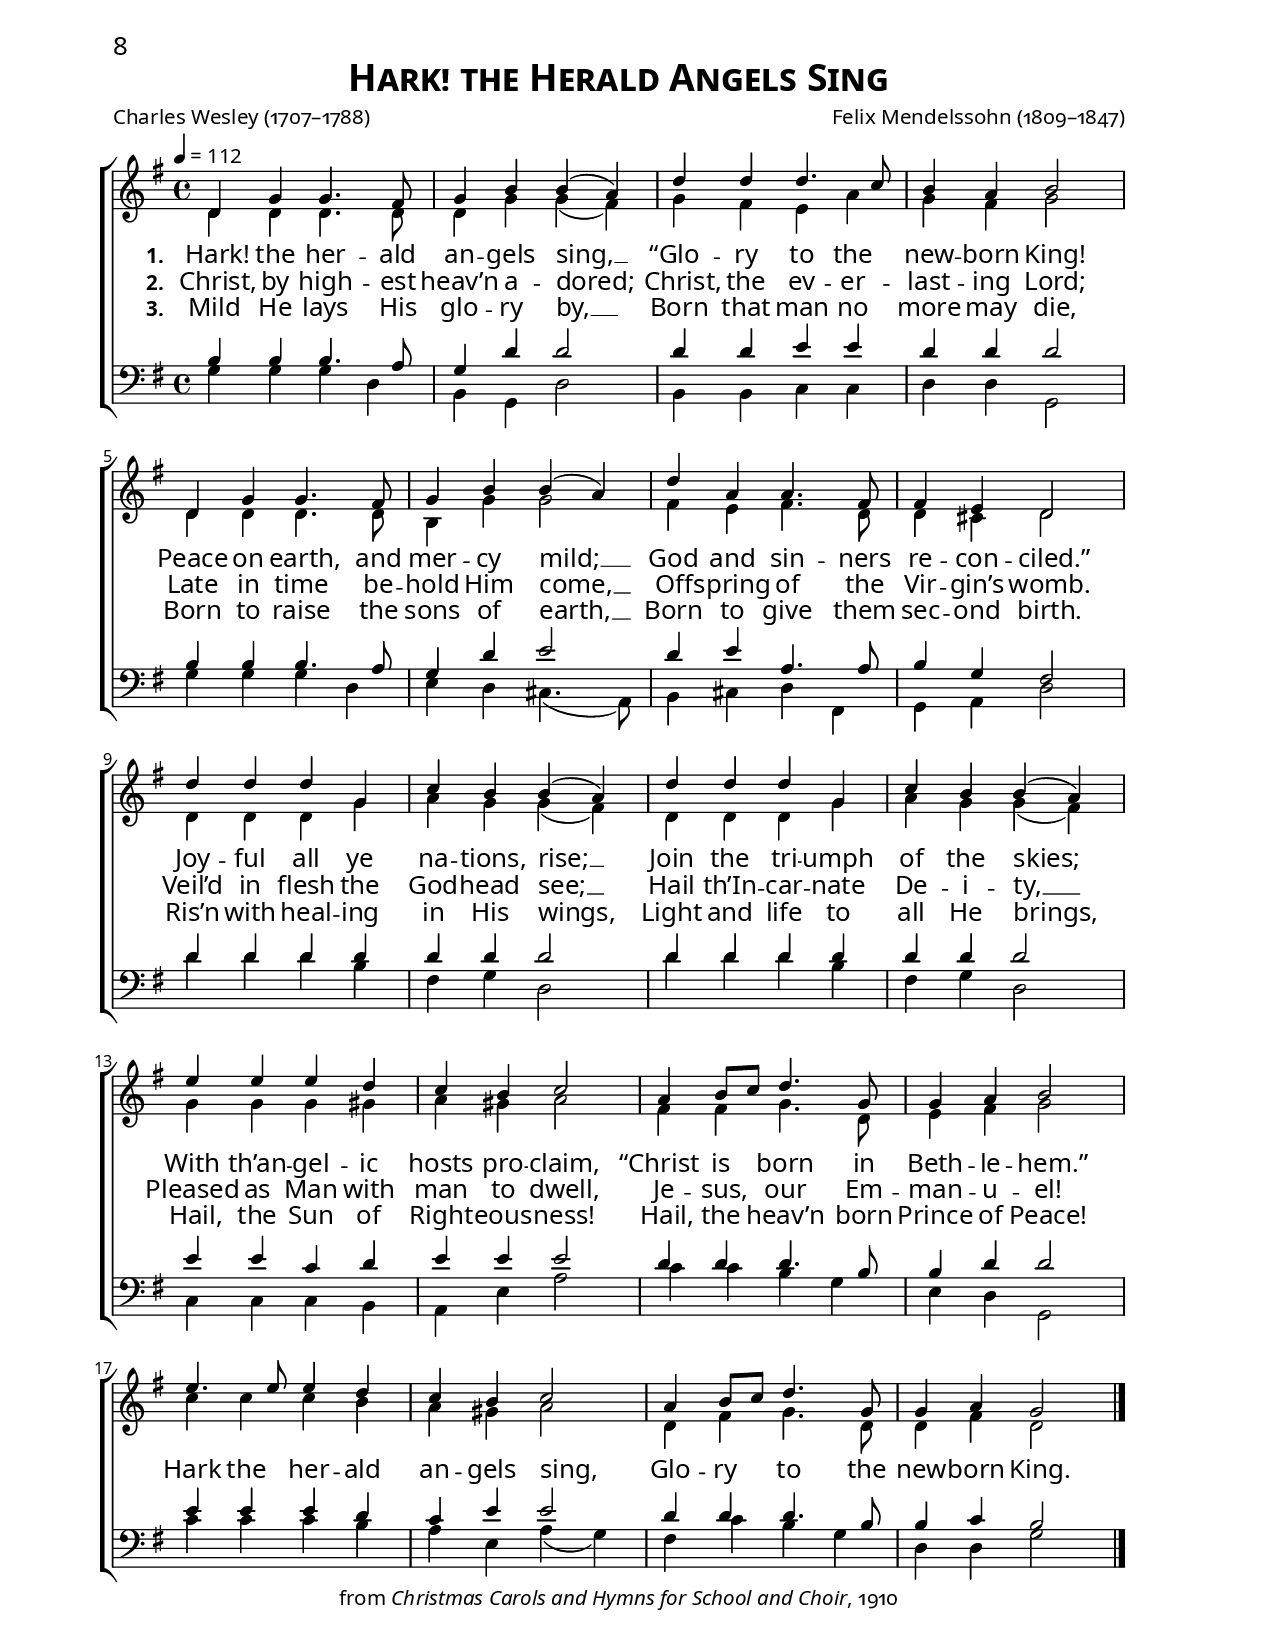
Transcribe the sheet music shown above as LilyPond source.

\version "2.14.2"
\include "util.ly"
\header {
  title = \markup{\override #'(font-name . "Garamond Premier Pro Semibold"){ \abs-fontsize #18 \smallCapsOldStyle"Hark! the Herald Angels Sing"}}
  poet = \markup\oldStyleNum"Charles Wesley (1707–1788)"
  composer = \markup\oldStyleNum"Felix Mendelssohn (1809–1847)"
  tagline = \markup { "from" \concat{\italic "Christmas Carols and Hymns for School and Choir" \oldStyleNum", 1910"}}
}
\paper {
  paper-height = 11\in
  paper-width = 8.5\in
  indent = 0\in
  %system-system-spacing = #'((basic-distance . 10) (padding . 0))
  system-system-spacing =
    #'((basic-distance . 0)
       (minimum-distance . 0)
       (padding . 0)
       (stretchability . 100))
  ragged-last-bottom = ##f
  ragged-bottom = ##f
  two-sided = ##t
  inner-margin = 1\in
  outer-margin = 0.75\in
  top-margin = 0.26\in
  bottom-margin = 0.25\in
  first-page-number = #8
  print-first-page-number = ##t
  headerLine = ""
  oddHeaderMarkup = \markup\fill-line{
     \override #'(font-name . "Garamond Premier Pro")\abs-fontsize #12.5
     \combine 
        \fill-line{"" \on-the-fly #print-page-number-check-first
        \oldStylePageNum""
        }
        \fill-line{\headerLine}
  }
  evenHeaderMarkup = \markup {
     \override #'(font-name . "Garamond Premier Pro")\abs-fontsize #12.5
     \combine
        \on-the-fly #print-page-number-check-first
        \oldStylePageNum""
        \fill-line{\headerLine}
  }
}
#(set-global-staff-size 18) \paper{ #(define fonts (make-pango-font-tree "Garamond Premier Pro" "Garamond Premier Pro" "Garamond Premier Pro" (/ 18 20))) }
global = {
  \key g \major
  \time 4/4
  \autoBeamOff
  \override DynamicLineSpanner #'staff-padding = #0.0
  \override DynamicLineSpanner #'Y-extent = #'(-0.5 . 1)
}

sopMusic = \relative c' {
  \tempo 4 = 112
  d4 g g4. fis8 |
  g4 b b( a) |
  d d d4. c8 |
  b4 a b2 |
  
  d,4 g g4. fis8 |
  g4 b b( a) |
  d a a4. fis8 |
  fis4 e d2 |
  
  d'4 d d g, |
  c b b( a) |
  d d d g, |
  c b b( a) |
  
  e' e e d |
  c b c2 |
  a4 b8[ c] d4. g,8 |
  g4 a b2 | \break
  
  e4. e8 e4 d |
  c b c2 |
  a4 b8[ c] d4. g,8 |
  g4 a g2 \bar "|."
}
sopWords = \lyricmode {
  
}

altoMusic = \relative c' {
  d4 d d4. d8 |
  d4 g g( fis) |
  g fis e a |
  g fis g2 |
  
  d4 d d4. d8 |
  b4 g' g2 |
  fis4 e fis4. d8 |
  d4 cis d2 |
  
  d4 d d g |
  a g g( fis) |
  d d d g |
  a g g( fis) |
  
  g g g gis |
  a gis a2 |
  fis4 fis g4. d8 |
  e4 fis g2 |
  
  c4 c c b |
  a gis a2 |
  d,4 fis g4. d8 |
  d4 fis d2 \bar "|."
}
altoWords = \lyricmode {
  \dropLyricsVII
  \set stanza = #"1. "
  \set associatedVoice = "altos"
  Hark! the her -- ald an -- gels sing, __ “Glo -- ry to the new -- born King!
  \unset associatedVoice
  Peace on earth, and
  \set associatedVoice = "basses"
  mer -- cy mild; __
  \unset associatedVoice
  God and sin -- ners re -- con -- ciled.”
  Joy -- ful all ye na -- tions, rise; __
  Join the tri -- umph of the skies;
  With th’an -- gel -- ic hosts pro -- claim,
  “Christ is born in Beth -- le -- hem.”
  
  \dropLyricsV
  \set associatedVoice = "basses"
  Hark the her -- ald
  an -- gels sing,
  \unset associatedVoice
  Glo -- ry to the new -- born King.
}
altoWordsII = \lyricmode {
  \dropLyricsVII
  \set stanza = #"2. "
  \set associatedVoice = "altos"
  Christ, by high -- est heav’n a -- dored; Christ, the ev -- er -- last -- ing Lord;
  \unset associatedVoice
  Late in time be -- hold
  \set associatedVoice = "basses"
  Him come, __
  \unset associatedVoice
  Off -- spring of the Vir -- gin’s womb.
  Veil’d in flesh the God -- head see; __
  Hail th’In -- car -- nate De -- i -- ty, __
  Pleased as Man with man to dwell, Je -- sus, our Em -- man -- u -- el!
}
altoWordsIII = \lyricmode {
  \dropLyricsVII
  \set stanza = #"3. "
  \set associatedVoice = "altos"
  Mild He lays His glo -- ry by, __
  Born that man no more may die,
  \unset associatedVoice
  Born to raise the
  \set associatedVoice = "basses"
  sons of earth, __
  \unset associatedVoice
  Born to give them sec -- ond birth.
  Ris’n with heal -- ing in His wings,
  Light and life to all He brings,
  Hail, the Sun of Right -- eous -- ness!
  Hail, the heav’n born Prince of Peace!
}
altoWordsIV = \lyricmode {
  
}

tenorMusic = \relative c' {
  b4 b b4. a8 |
  g4 d' d2 |
  d4 d e e |
  d d d2 |
  
  b4 b b4. a8 |
  g4 d' e2 |
  d4 e a,4. a8 |
  b4 g fis2 |
  
  d'4 d d d |
  d d d2 |
  d4 d d d |
  d d d2 |
  
  e4 e c d |
  e e e2 |
  d4 d d4. b8 |
  b4 d d2 |
  
  e4 e e d |
  c e e2 |
  d4 d d4. b8 |
  b4 c b2 \bar "|."
}
tenorWords = \lyricmode {

}

bassMusic = \relative c' {
  g4 g g d |
  b g d'2 |
  b4 b c c |
  d d g,2 |
  
  g'4 g g d |
  e d cis4.( a8) |
  b4 cis d fis, |
  g a d2 |
  
  d'4 d d b |
  fis g d2 |
  d'4 d d b |
  fis g d2 |
  
  c4 c c b |
  a e' a2 |
  c4 c b g |
  e d g,2 |
  
  c'4 c c b |
  a e a( g) |
  fis c' b g |
  d d g2 \bar "|."
}
bassWords = \lyricmode {

}

\score {
  <<
   \new ChoirStaff <<
%    \new Lyrics = sopranos \with { \override VerticalAxisGroup #'nonstaff-relatedstaff-spacing = #'((basic-distance . 1)) }
    \new Staff = women <<
      \new Voice = "sopranos" { \voiceOne << \global \sopMusic >> }
      \new Voice = "altos" { \voiceTwo << \global \altoMusic >> }
    >>
    \new Lyrics \with { alignAboveContext = #"women" \override VerticalAxisGroup #'nonstaff-relatedstaff-spacing = #'((basic-distance . 1))} \lyricsto "sopranos" \sopWords
   \new Staff = men <<
      \clef bass
      \new Voice = "tenors" { \voiceOne << \global \tenorMusic >> }
      \new Voice = "basses" { \voiceTwo << \global \bassMusic >> }
    >>
    \new Lyrics = "altosIV"  \with { alignBelowContext = #"women" \override VerticalAxisGroup #'nonstaff-relatedstaff-spacing = #'((basic-distance . 1))} \lyricsto "altos" \altoWordsIV
    \new Lyrics = "altosIII"  \with { alignBelowContext = #"women" \override VerticalAxisGroup #'nonstaff-relatedstaff-spacing = #'((basic-distance . 1))} \lyricsto "altos" \altoWordsIII
    \new Lyrics = "altosII"  \with { alignBelowContext = #"women" \override VerticalAxisGroup #'nonstaff-relatedstaff-spacing = #'((basic-distance . 1))} \lyricsto "altos" \altoWordsII
    \new Lyrics = "altos"  \with { alignBelowContext = #"women" \override VerticalAxisGroup #'nonstaff-relatedstaff-spacing = #'((basic-distance . 1))} \lyricsto "altos" \altoWords
    \new Lyrics \with { alignAboveContext = #"men" \override VerticalAxisGroup #'nonstaff-relatedstaff-spacing = #'((basic-distance . 1)) } \lyricsto "tenors" \tenorWords
    \new Lyrics \with { alignBelowContext = #"men" \override VerticalAxisGroup #'nonstaff-relatedstaff-spacing = #'((basic-distance . 1)) } \lyricsto "basses" \bassWords
  >>
%    \new PianoStaff << \new Staff { \new Voice { \pianoRH } } \new Staff { \clef "bass" \pianoLH } >>
  >>
  \layout {
  \context {
    \Lyrics
    \override LyricText #'font-size = #2
  }
    \context {
      \Score
      %\override SpacingSpanner #'base-shortest-duration = #(ly:make-moment 1 8)
      %\override SpacingSpanner #'common-shortest-duration = #(ly:make-moment 1 4)
    }
    \context {
      % Remove all empty staves
      % \Staff \RemoveEmptyStaves \override VerticalAxisGroup #'remove-first = ##t
    }
    \context {
      \Lyrics
      \override LyricText #'X-offset = #center-on-word
    }
  }
}

